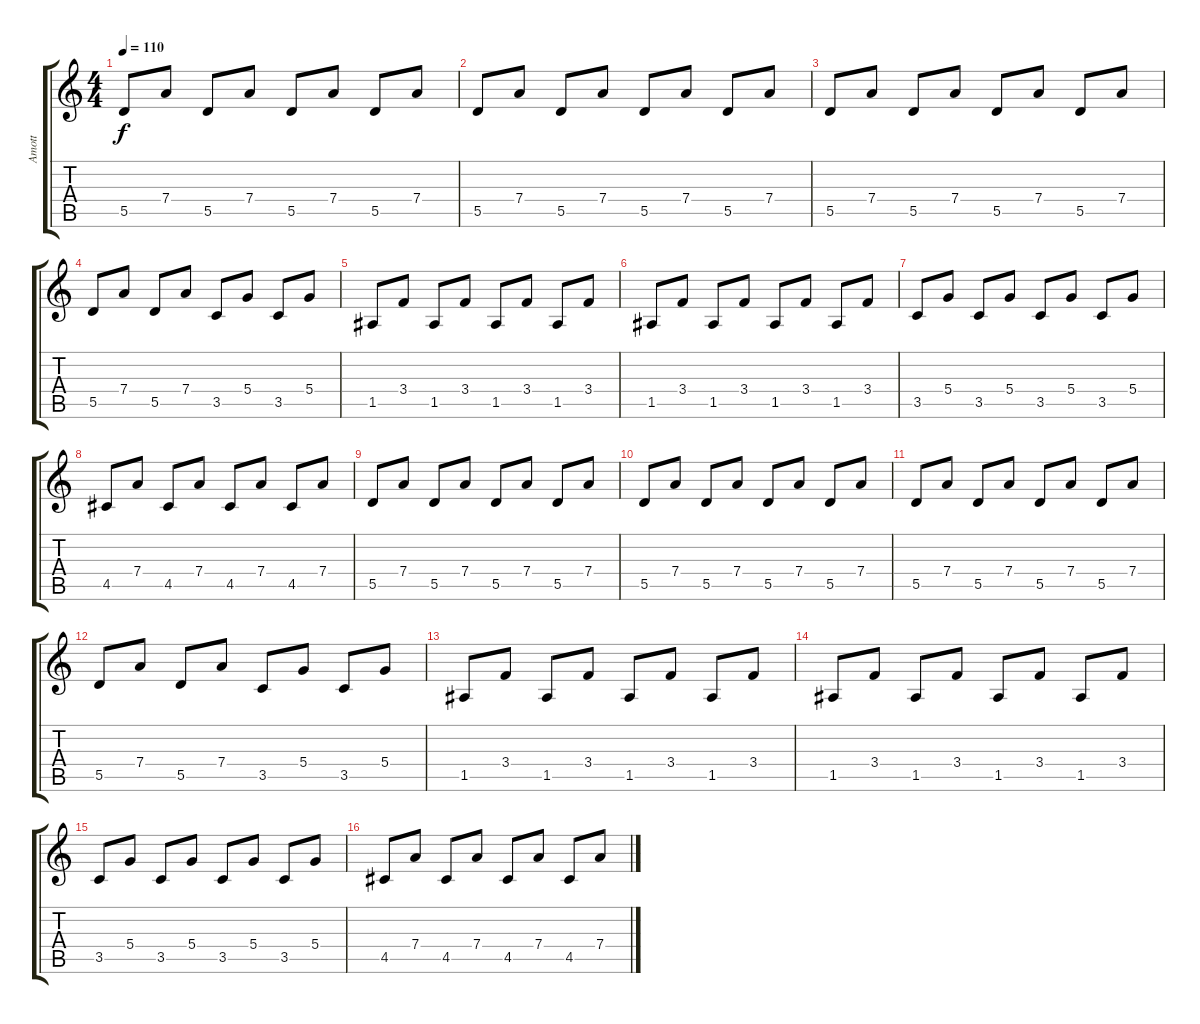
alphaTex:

\track ("Amott" "Amott") {instrument acousticguitarsteel}
\staff {score tabs}
\tuning (E4 B3 G3 D3 A2 E2) {hide}
\ts (4 4)
\tempo 110
\clef g2
\ks c
5.5.8{dy f} 7.4.8 5.5.8 7.4.8 5.5.8 7.4.8 5.5.8 7.4.8 |
5.5.8 7.4.8 5.5.8 7.4.8 5.5.8 7.4.8 5.5.8 7.4.8 |
5.5.8 7.4.8 5.5.8 7.4.8 5.5.8 7.4.8 5.5.8 7.4.8 |
5.5.8 7.4.8 5.5.8 7.4.8 3.5.8 5.4.8 3.5.8 5.4.8 |
1.5.8 3.4.8 1.5.8 3.4.8 1.5.8 3.4.8 1.5.8 3.4.8 |
1.5.8 3.4.8 1.5.8 3.4.8 1.5.8 3.4.8 1.5.8 3.4.8 |
3.5.8 5.4.8 3.5.8 5.4.8 3.5.8 5.4.8 3.5.8 5.4.8 |
4.5.8 7.4.8 4.5.8 7.4.8 4.5.8 7.4.8 4.5.8 7.4.8 |
5.5.8 7.4.8 5.5.8 7.4.8 5.5.8 7.4.8 5.5.8 7.4.8 |
5.5.8 7.4.8 5.5.8 7.4.8 5.5.8 7.4.8 5.5.8 7.4.8 |
5.5.8 7.4.8 5.5.8 7.4.8 5.5.8 7.4.8 5.5.8 7.4.8 |
5.5.8 7.4.8 5.5.8 7.4.8 3.5.8 5.4.8 3.5.8 5.4.8 |
1.5.8 3.4.8 1.5.8 3.4.8 1.5.8 3.4.8 1.5.8 3.4.8 |
1.5.8 3.4.8 1.5.8 3.4.8 1.5.8 3.4.8 1.5.8 3.4.8 |
3.5.8 5.4.8 3.5.8 5.4.8 3.5.8 5.4.8 3.5.8 5.4.8 |
4.5.8 7.4.8 4.5.8 7.4.8 4.5.8 7.4.8 4.5.8 7.4.8
